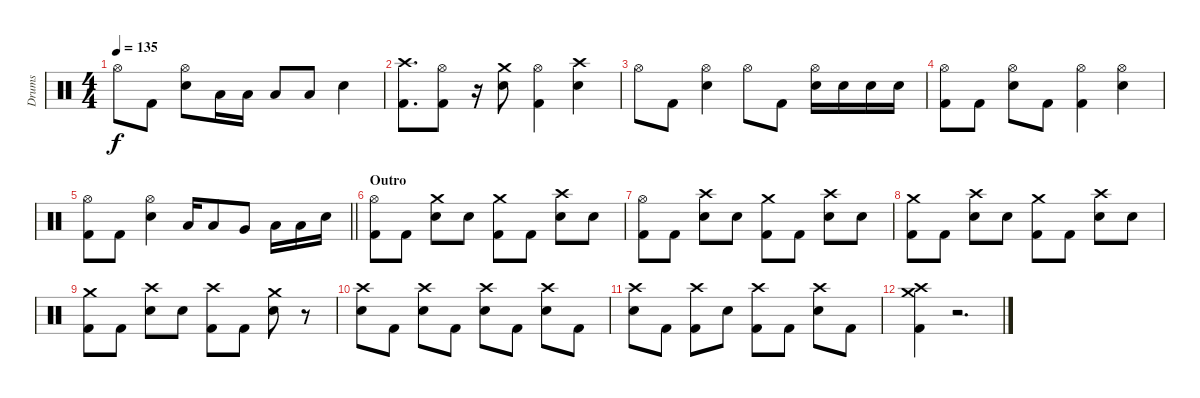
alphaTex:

\track ("Drums" "Drums") {instrument percussion}
\staff {score}
\articulation defaults
\ts (4 4)
\tempo 135
\clef neutral
\ks c "Hi-Hat (open)".8{dy f} "Kick (hit) 2".8
("Hi-Hat (open)" "Electric Snare (hit)").8 "Low Tom (hit)".16 "Low Tom (hit)".16 "Low Tom (hit)".8 "Low Floor Tom (hit)".8 "Electric Snare (hit)".4 |
("Crash high (hit)" "Kick (hit) 2").8{d} ("Hi-Hat (open)" "Kick (hit) 2").8 r.16 ("Crash medium (hit)" "Electric Snare (hit)").8 ("Hi-Hat (open)" "Kick (hit) 2").4 ("Crash high (hit)" "Electric Snare (hit)").4 |
"Hi-Hat (open)".8 "Kick (hit) 2".8 ("Hi-Hat (open)" "Electric Snare (hit)").4 "Hi-Hat (open)".8 "Kick (hit) 2".8 ("Hi-Hat (open)" "Electric Snare (hit)").16 "Electric Snare (hit)".16 "Electric Snare (hit)".16 "Electric Snare (hit)".16 |
("Hi-Hat (open)" "Kick (hit) 2").8 "Kick (hit) 2".8 ("Hi-Hat (open)" "Electric Snare (hit)").8 "Kick (hit) 2".8 ("Hi-Hat (open)" "Kick (hit) 2").4 ("Hi-Hat (open)" "Electric Snare (hit)").4 |
\barLineRight lightlight
("Hi-Hat (open)" "Kick (hit) 2").8 "Kick (hit) 2".8 ("Hi-Hat (open)" "Electric Snare (hit)").4 "Low Tom (hit)".16 "Low Tom (hit)".8 "Very Low Tom (hit)".8 "Low Floor Tom (hit)".16 "Low Floor Tom (hit)".16 "Electric Snare (hit)".16 |
\section ("" "Outro")
("Hi-Hat (open)" "Kick (hit) 2").8 "Kick (hit) 2".8 ("Crash medium (hit)" "Electric Snare (hit)").8 "Electric Snare (hit)".8 ("Crash medium (hit)" "Kick (hit) 2").8 "Kick (hit) 2".8 ("Crash high (hit)" "Electric Snare (hit)").8 "Electric Snare (hit)".8 |
("Hi-Hat (open)" "Kick (hit) 2").8 "Kick (hit) 2".8 ("Crash high (hit)" "Electric Snare (hit)").8 "Electric Snare (hit)".8 ("Crash medium (hit)" "Kick (hit) 2").8 "Kick (hit) 2".8 ("Crash high (hit)" "Electric Snare (hit)").8 "Electric Snare (hit)".8 |
("Crash medium (hit)" "Kick (hit) 2").8 "Kick (hit) 2".8 ("Crash high (hit)" "Electric Snare (hit)").8 "Electric Snare (hit)".8 ("Crash medium (hit)" "Kick (hit) 2").8 "Kick (hit) 2".8 ("Crash high (hit)" "Electric Snare (hit)").8 "Electric Snare (hit)".8 |
("Crash medium (hit)" "Kick (hit) 2").8 "Kick (hit) 2".8 ("Crash high (hit)" "Electric Snare (hit)").8 "Electric Snare (hit)".8 ("Crash high (hit)" "Kick (hit) 2").8 "Kick (hit) 2".8 ("Crash medium (hit)" "Electric Snare (hit)").8 r.8 |
("Crash high (hit)" "Electric Snare (hit)").8 "Kick (hit) 2".8 ("Crash high (hit)" "Electric Snare (hit)").8 "Kick (hit) 2".8 ("Crash high (hit)" "Electric Snare (hit)").8 "Kick (hit) 2".8 ("Crash high (hit)" "Electric Snare (hit)").8 "Kick (hit) 2".8 |
("Crash high (hit)" "Electric Snare (hit)").8 "Kick (hit) 2".8 ("Crash high (hit)" "Kick (hit) 2").8 "Electric Snare (hit)".8 ("Crash high (hit)" "Kick (hit) 2").8 "Kick (hit) 2".8 ("Crash high (hit)" "Electric Snare (hit)").8 "Kick (hit) 2".8 |
("Crash high (hit)" "Crash medium (hit)" "Kick (hit) 2").4 r.2{d}
